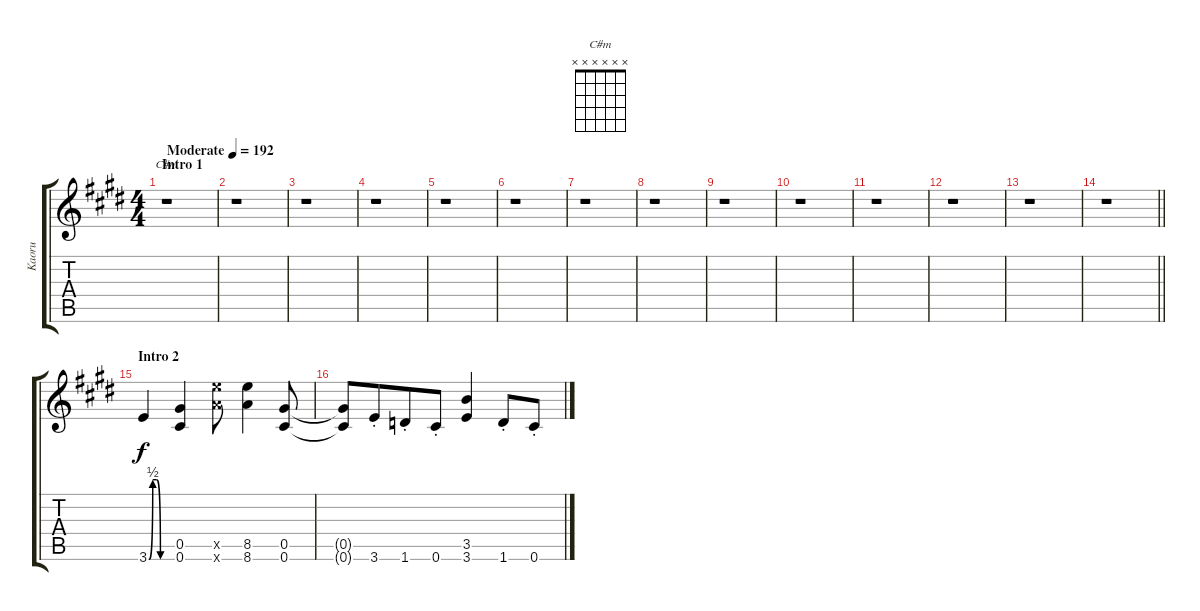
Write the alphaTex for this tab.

\track ("Kaoru" "Kaoru") {instrument overdrivenguitar}
\staff {score tabs}
\tuning (Eb4 Bb3 Gb3 Db3 Ab2 Db2) {hide}
\chord ("C#m" x x x x x x)
\ts (4 4)
\section ("" "Intro 1")
\tempo (192 "Moderate")
\clef g2
\ks c#minor
r.1{ch "C#m" ot 8vb dy f instrument overdrivenguitar} |
r.1{ot 8vb} |
r.1{ot 8vb} |
r.1{ot 8vb} |
r.1{ot 8vb} |
r.1{ot 8vb} |
r.1{ot 8vb} |
r.1{ot 8vb} |
r.1{ot 8vb} |
r.1{ot 8vb} |
r.1{ot 8vb} |
r.1{ot 8vb} |
r.1{ot 8vb} |
\barLineRight lightlight
r.1{ot 8vb} |
\section ("" "Intro 2")
3.6{be (custom 0 0 10 2 20 2 30 0 60 0)}.4{ot 8vb} (0.5 0.6).4{ot 8vb} (8.5{x} 8.6{x}).8{ot 8vb} (8.5 8.6).4{ot 8vb} (0.5 0.6).8{ot 8vb} |
(0.5{t} 0.6{t}).8{ot 8vb} 3.6{st}.8{ot 8vb beam merge} 1.6{st}.8{ot 8vb} 0.6{st}.8{ot 8vb} (3.5 3.6).4{ot 8vb} 1.6{st}.8{ot 8vb} 0.6{st}.8{ot 8vb}
